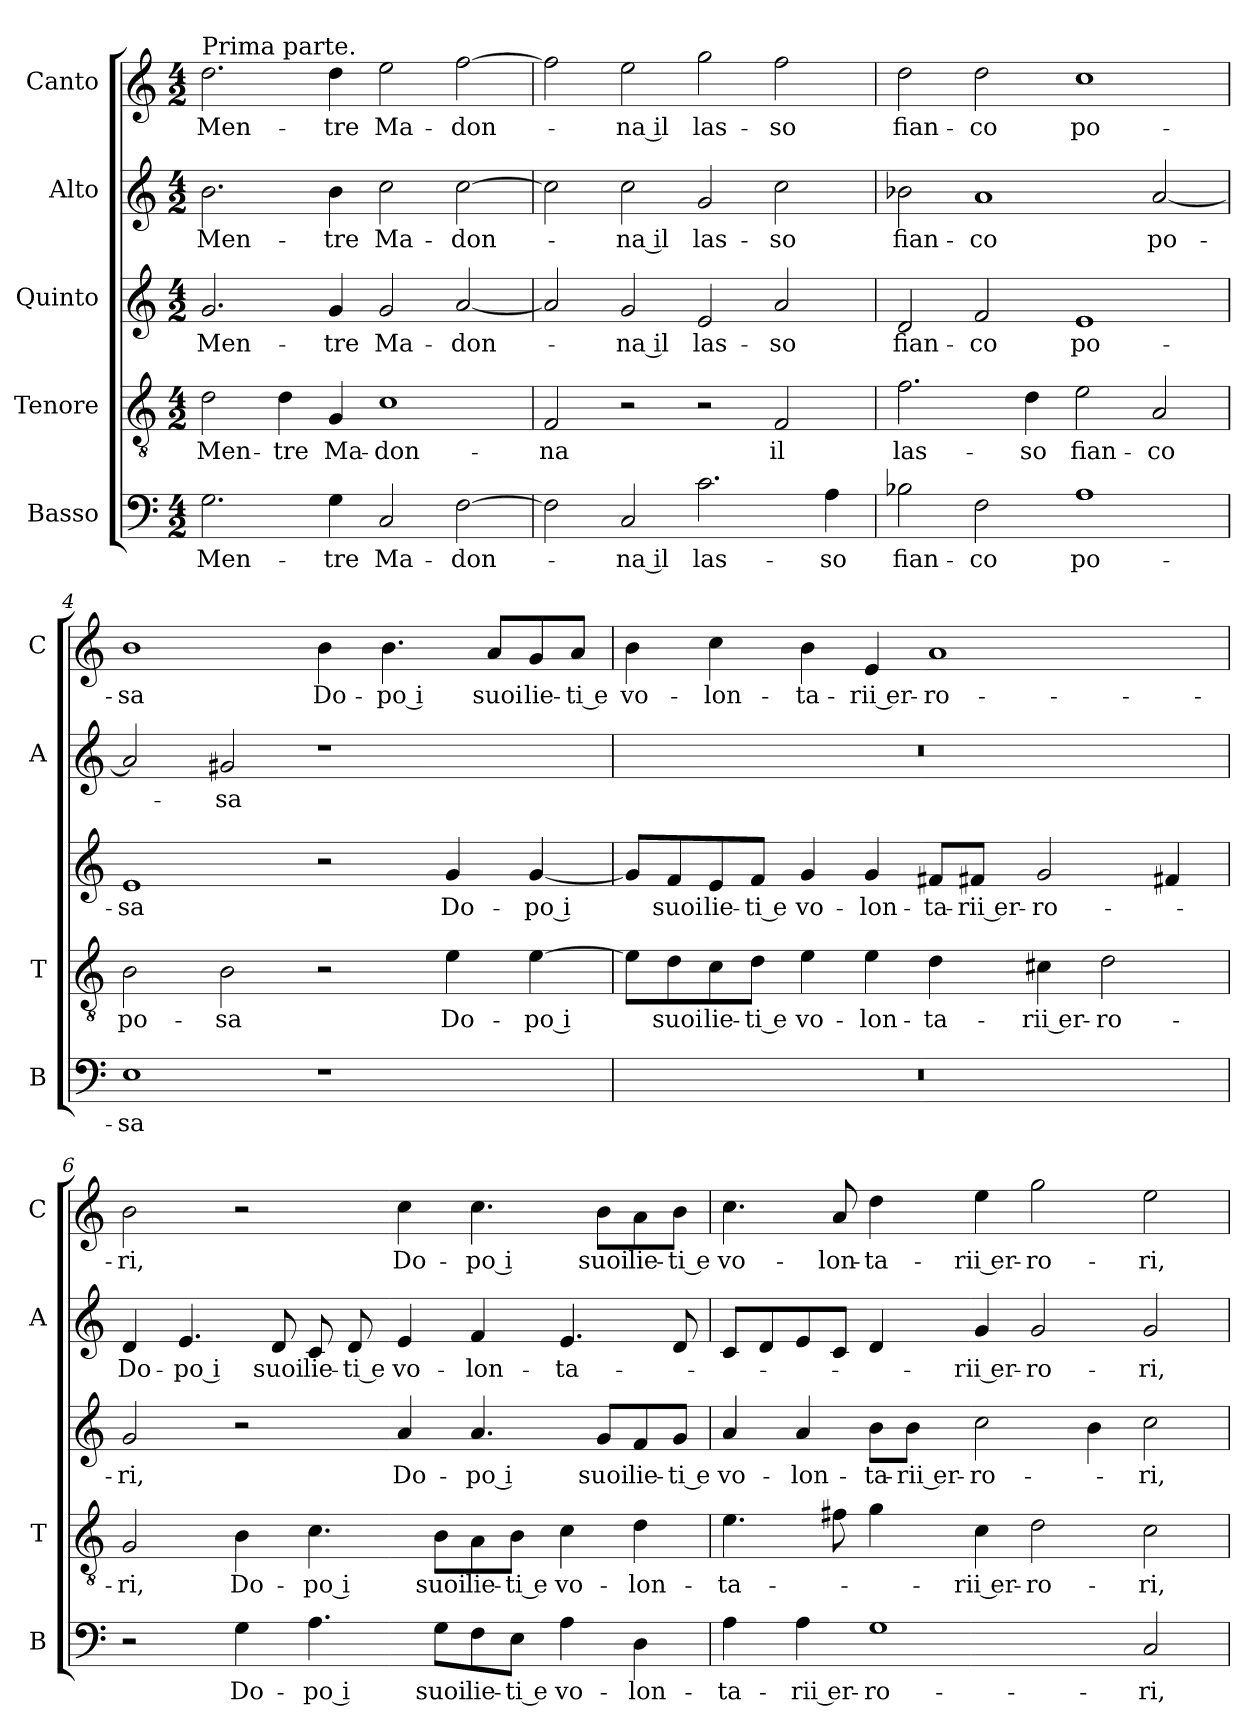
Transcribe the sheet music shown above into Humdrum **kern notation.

**kern	**text	**kern	**text	**kern	**text	**kern	**text	**kern	**text
*part5	*part5	*part4	*part4	*part3	*part3	*part2	*part2	*part1	*part1
*staff5	*staff5	*staff4	*staff4	*staff3	*staff3	*staff2	*staff2	*staff1	*staff1
*I"Basso	*	*I"Tenore	*	*I"Quinto	*	*I"Alto	*	*I"Canto	*
*I'B	*	*I'T	*	*	*	*I'A	*	*I'C	*
*clefF4	*	*clefGv2	*	*clefG2	*	*clefG2	*	*clefG2	*
*k[]	*	*k[]	*	*k[]	*	*k[]	*	*k[]	*
*M4/2	*	*M4/2	*	*M4/2	*	*M4/2	*	*M4/2	*
=1	=1	=1	=1	=1	=1	=1	=1	=1	=1
!	!	!	!	!	!	!	!	!LO:TX:a:t=Prima parte.	!
2.G	Men-	2d	Men-	2.g	Men-	2.b	Men-	2.dd	Men-
.	.	4d	-tre	.	.	.	.	.	.
4G	-tre	4G	Ma-	4g	-tre	4b	-tre	4dd	-tre
2C	Ma-	1c	-don-	2g	Ma-	2cc	Ma-	2ee	Ma-
[2F	-don-	.	.	[2a	-don-	[2cc	-don-	[2ff	-don-
=2	=2	=2	=2	=2	=2	=2	=2	=2	=2
2F]	.	2F	-na	2a]	.	2cc]	.	2ff]	.
2C	-na il	2r	.	2g	-na il	2cc	-na il	2ee	-na il
2.c	las-	2r	.	2e	las-	2g	las-	2gg	las-
.	.	2F	il	2a	-so	2cc	-so	2ff	-so
4A	-so	.	.	.	.	.	.	.	.
=3	=3	=3	=3	=3	=3	=3	=3	=3	=3
2B-X	fian-	2.f	las-	2d	fian-	2b-X	fian-	2dd	fian-
2F	-co	.	.	2f	-co	1a	-co	2dd	-co
.	.	4d	-so	.	.	.	.	.	.
1A	po-	2e	fian-	1e	po-	.	.	1cc	po-
.	.	2A	-co	.	.	[2a	po-	.	.
=4	=4	=4	=4	=4	=4	=4	=4	=4	=4
1E	-sa	2B	po-	1e	-sa	2a]	.	1b	-sa
.	.	2B	-sa	.	.	2g#X	-sa	.	.
1r	.	2r	.	2r	.	1r	.	4b	Do-
.	.	.	.	.	.	.	.	4.b	-po i
.	.	4e	Do-	4g	Do-	.	.	.	.
.	.	.	.	.	.	.	.	8a/L	suoi
.	.	[4e	-po i	[4g	-po i	.	.	8g/	lie-
.	.	.	.	.	.	.	.	8a/J	-ti e
=5	=5	=5	=5	=5	=5	=5	=5	=5	=5
0r	.	8e\L]	.	8g/L]	.	0r	.	4b	vo-
.	.	8d\	suoi	8f/	suoi	.	.	.	.
.	.	8c\	lie-	8e/	lie-	.	.	4cc	-lon-
.	.	8d\J	-ti e	8f/J	-ti e	.	.	.	.
.	.	4e	vo-	4g	vo-	.	.	4b	-ta-
.	.	4e	-lon-	4g	-lon-	.	.	4e	-rii er-
.	.	4d	-ta-	8f#X/L	-ta-	.	.	1a	-ro-
.	.	.	.	8f#X/J	-rii er-	.	.	.	.
.	.	4c#X	-rii er-	2g	-ro-	.	.	.	.
.	.	2d	-ro-	.	.	.	.	.	.
.	.	.	.	4f#X	.	.	.	.	.
=6	=6	=6	=6	=6	=6	=6	=6	=6	=6
2r	.	2G	-ri,	2g	-ri,	4d	Do-	2b	-ri,
.	.	.	.	.	.	4.e	-po i	.	.
4G	Do-	4B	Do-	2r	.	.	.	2r	.
.	.	.	.	.	.	8d	suoi	.	.
4.A	-po i	4.c	-po i	.	.	8c	lie-	.	.
.	.	.	.	.	.	8d	-ti e	.	.
.	.	.	.	4a	Do-	4e	vo-	4cc	Do-
8G\L	suoi	8B\L	suoi	.	.	.	.	.	.
8F\	lie-	8A\	lie-	4.a	-po i	4f	-lon-	4.cc	-po i
8E\J	-ti e	8B\J	-ti e	.	.	.	.	.	.
4A	vo-	4c	vo-	.	.	4.e	-ta-	.	.
.	.	.	.	8g/L	suoi	.	.	8b\L	suoi
4D	-lon-	4d	-lon-	8f/	lie-	.	.	8a\	lie-
.	.	.	.	8g/J	-ti e	8d	.	8b\J	-ti e
=7	=7	=7	=7	=7	=7	=7	=7	=7	=7
4A	-ta-	4.e	-ta-	4a	vo-	8cL	.	4.cc	vo-
.	.	.	.	.	.	8d	.	.	.
4A	-rii er-	.	.	4a	-lon-	8e	.	.	.
.	.	8f#X	.	.	.	8cJ	.	8a	-lon-
1G	-ro-	4g	.	8b\L	-ta-	4d	.	4dd	-ta-
.	.	.	.	8b\J	-rii er-	.	.	.	.
.	.	4c	-rii er-	2cc	-ro-	4g	-rii er-	4ee	-rii er-
.	.	2d	-ro-	.	.	2g	-ro-	2gg	-ro-
.	.	.	.	4b	.	.	.	.	.
2C	-ri,	2c	-ri,	2cc	-ri,	2g	-ri,	2ee	-ri,
=	=	=	=	=	=	=	=	=	=
*-	*-	*-	*-	*-	*-	*-	*-	*-	*-
